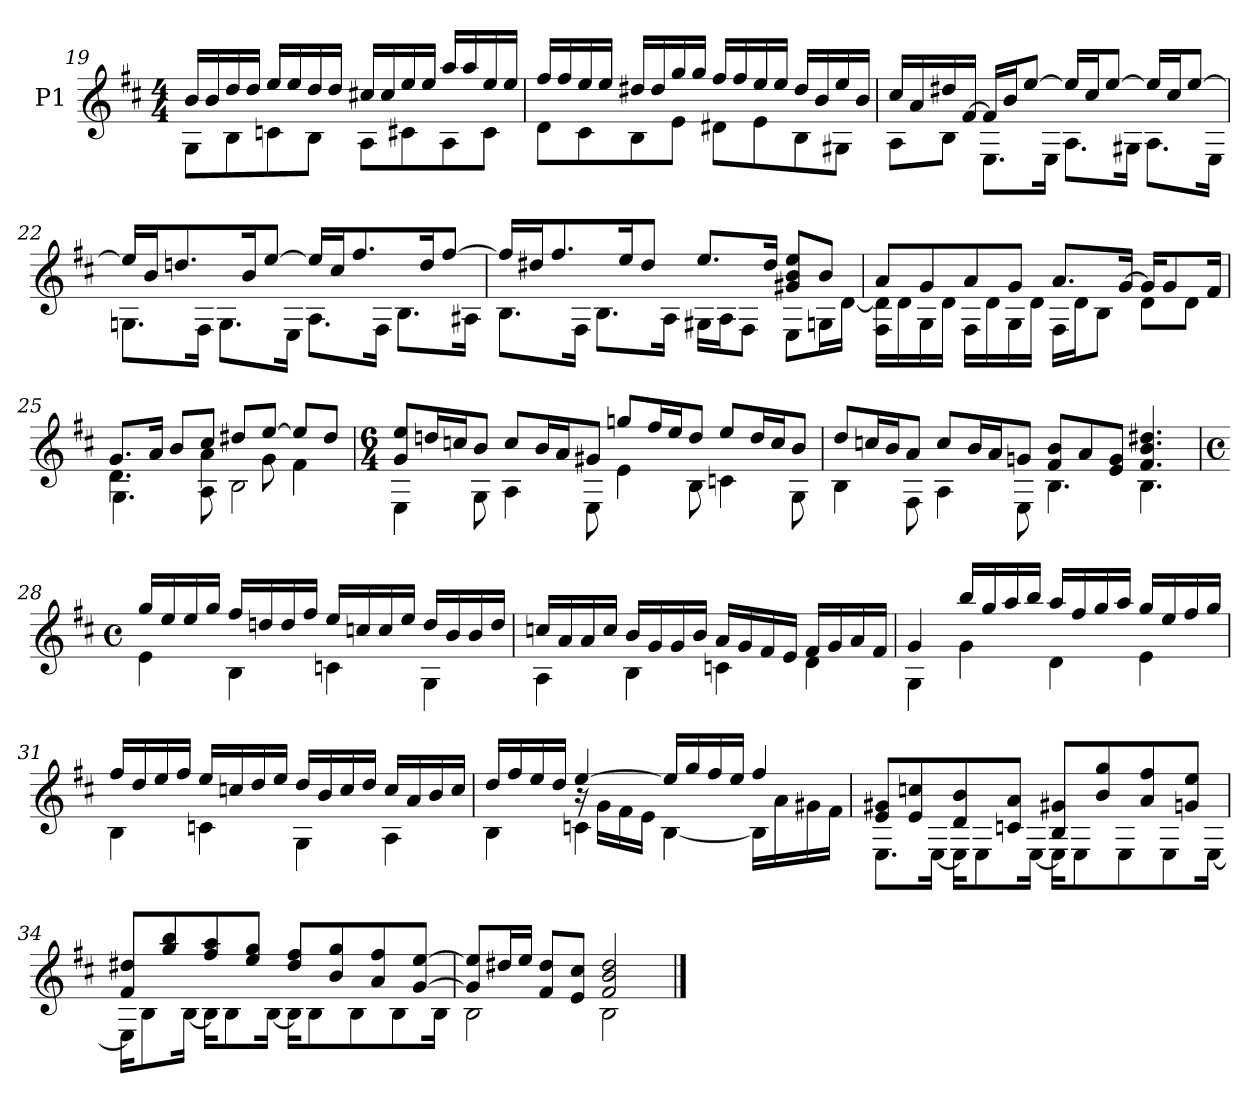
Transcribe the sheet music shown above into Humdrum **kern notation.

**kern
*part1
*staff1
*I"P1
!!LO:LB:g=z
*clefG2
*ITrd7c12
*k[f#c#]
*b:
*M4/4
=19
*^
16Bi/LL	8GGi\L
16Bi/	.
16di/	8BBi\
16di/JJ	.
16ei/LL	8Cni\
16ei/	.
16di/	8BBi\J
16di/JJ	.
16c#Xi/LL	8AAi\L
16c#i/	.
16ei/	8C#Xi\
16ei/JJ	.
16ai/LL	8AAi\
16ai/	.
16ei/	8C#i\J
16ei/JJ	.
=20	=20
16f#i/LL	8Di\L
16f#i/	.
16ei/	8C#i\
16ei/JJ	.
16d#Xi/LL	8BBi\
16d#i/	.
16gi/	8Ei\J
16gi/JJ	.
16f#i/LL	8D#Xi\L
16f#i/	.
16ei/	8Ei\
16ei/JJ	.
16d#i/LL	8BBi\
16Bi/	.
16ei/	8GG#Xi\J
16Bi/JJ	.
!!LO:PB:g=z	!!
=21	=21
16c#i/LL	8AAi\L
16Ai/	.
16d#Xi/	8BBi\J
[>16F#i/JJ	.
16F#i/LL]	8.EEi\L
16Bi/J	.
[>8ei/J	.
.	16EEi\Jk
16ei/LL]	8.AAi\L
16c#i/J	.
[>8ei/J	.
.	16GG#Xi\Jk
16ei/LL]	8.AAi\L
16c#i/J	.
[>8ei/J	.
.	16EEi\Jk
=22	=22
16ei/LL]	8.GGni\L
16Bi/J	.
8.dni/	.
.	16FF#i\Jk
.	8.GGi\L
16Bi/k	.
[>8ei/J	.
.	16EEi\Jk
16ei/LL]	8.AAi\L
16c#i/J	.
8.f#i/	.
.	16FF#i\Jk
.	8.BBi\L
16di/k	.
[>8f#i/J	.
.	16AA#Xi\Jk
!!LO:LB:g=z	!!
=23	=23
16f#i/LL]	8.BBi\L
16d#Xi/J	.
8.f#i/	.
.	16FF#i\Jk
.	8.BBi\L
16ei/k	.
8d#i/J	.
.	16AAi\Jk
8.ei/L	16GG#Xi\LL
.	16AAi\J
.	8FF#i\J
16d#i/Jk	.
8G#Xi/ 8Bi 8eiL	8EEi\L
8Bi/J	16GGni\L
.	[<16Di\JJ
=24	=24
8Ai/L	16FF#i\ 16Di]LL
.	16Di\
8Gi/	16GGi\
.	16Di\JJ
8Ai/	16FF#i\LL
.	16Di\
8Gi/J	16GGi\
.	16Di\JJ
8.Ai/L	16FF#i\LL
.	16Di\J
.	8BBi\J
[>16Gi/Jk	.
16Gi/KL]	8Di\L
8Gi/	.
.	8Di\J
16F#i/Jk	.
=25	=25
*	*^
8.Gi/L	4.Di\	4.GGi\
16Ai/Jk	.	.
8Bi/L	.	.
8c#i/J	4Ai\	8AAi\
8d#Xi/L	.	2BBi\
[>8ei/J	8Gi\	.
8ei/L]	4F#i\	.
8d#i/J	.	.
*v	*v	*v
!!LO:LB:g=z
=26
*M6/4
*^
8Gi/ 8eiL	4EEi\
16dni/L	.
16cni/J	.
8Bi/J	8GGi\
8ci/L	4AAi\
16Bi/L	.
16Ai/J	.
8G#Xi/J	8EEi\
8gni/L	4Ei\
16f#i/L	.
16ei/J	.
8di/J	8BBi\
8ei/L	4Cni\
16di/L	.
16ci/J	.
8Bi/J	8GGi\
=27	=27
8di/L	4BBi\
16cni/L	.
16Bi/J	.
8Ai/J	8FF#i\
8ci/L	4AAi\
16Bi/L	.
16Ai/J	.
8Gni/J	8EEi\
8F#i/ 8BiL	4.BBi\
8Ai/	.
8Ei/ 8GiJ	.
4.F#i/ 4.Bi 4.d#Xi	4.BBi\
!!LO:LB:g=z	!!
=28	=28
*M4/4	*
*met(c)	*
16gi/LL	4Ei\
16ei/	.
16ei/	.
16gi/JJ	.
16f#i/LL	4BBi\
16dni/	.
16di/	.
16f#i/JJ	.
16ei/LL	4Cni\
16cni/	.
16ci/	.
16ei/JJ	.
16di/LL	4GGi\
16Bi/	.
16Bi/	.
16di/JJ	.
=29	=29
16cni/LL	4AAi\
16Ai/	.
16Ai/	.
16ci/JJ	.
16Bi/LL	4BBi\
16Gi/	.
16Gi/	.
16Bi/JJ	.
16Ai/LL	4Cni\
16Gi/	.
16F#i/	.
16Ei/JJ	.
16F#i/LL	4Di\
16Gi/	.
16Ai/	.
16F#i/JJ	.
!!LO:LB:g=z	!!
=30	=30
4Gi/	4GGi\
16bi/LL	4Gi\
16gi/	.
16ai/	.
16bi/JJ	.
16ai/LL	4Di\
16f#i/	.
16gi/	.
16ai/JJ	.
16gi/LL	4Ei\
16ei/	.
16f#i/	.
16gi/JJ	.
=31	=31
16f#i/LL	4BBi\
16di/	.
16ei/	.
16f#i/JJ	.
16ei/LL	4Cni\
16cni/	.
16di/	.
16ei/JJ	.
16di/LL	4GGi\
16Bi/	.
16ci/	.
16di/JJ	.
16ci/LL	4AAi\
16Ai/	.
16Bi/	.
16ci/JJ	.
=32	=32
*	*^
16di/LL	4ryy	4BBi\
16f#i/	.	.
16ei/	.	.
16di/JJ	.	.
[>4ei/	16r	4Cni\
.	16Gi\LL	.
.	16F#i\	.
.	16Ei\JJ	.
16ei/LL]	[<4BBi\	2ryy
16gi/	.	.
16f#i/	.	.
16ei/JJ	.	.
4f#i/	16BBi\LL]	.
.	16Ai\	.
.	16G#Xi\	.
.	16F#i\JJ	.
*	*v	*v
!!LO:LB:g=z
=33	=33
8Ei/ 8G#XiL	8.EEi\L
8Ei/ 8cni	.
.	[<16EEi\Jk
8Di/ 8Bi	16EEi\KL]
.	8EEi\
8Cni/ 8AiJ	.
.	[<16EEi\Jk
8BBi/ 8G#XiL	16EEi\KL]
.	8EEi\
8Bi/ 8gi	.
.	8EEi\
8Ai/ 8f#i	.
.	8EEi\
8Gni/ 8eiJ	.
.	[<16EEi\Jk
=34	=34
8F#i/ 8d#XiL	16EEi\KL]
.	8BBi\
8gi/ 8bi	.
.	[<16BBi\Jk
8f#i/ 8ai	16BBi\KL]
.	8BBi\
8ei/ 8giJ	.
.	[<16BBi\Jk
8d#i/ 8f#iL	16BBi\KL]
.	8BBi\
8Bi/ 8gi	.
.	8BBi\
8Ai/ 8f#i	.
.	8BBi\
[>8Gi/ [>8eiJ	.
.	16BBi\Jk
=35	=35
8Gi/] 8ei]L	2BBi\
16d#Xi/L	.
16ei/JJ	.
8F#i/ 8d#iL	.
8Ei/ 8c#iJ	.
2F#i/ 2Bi 2d#i	2BBi\
*v	*v
==
*-
